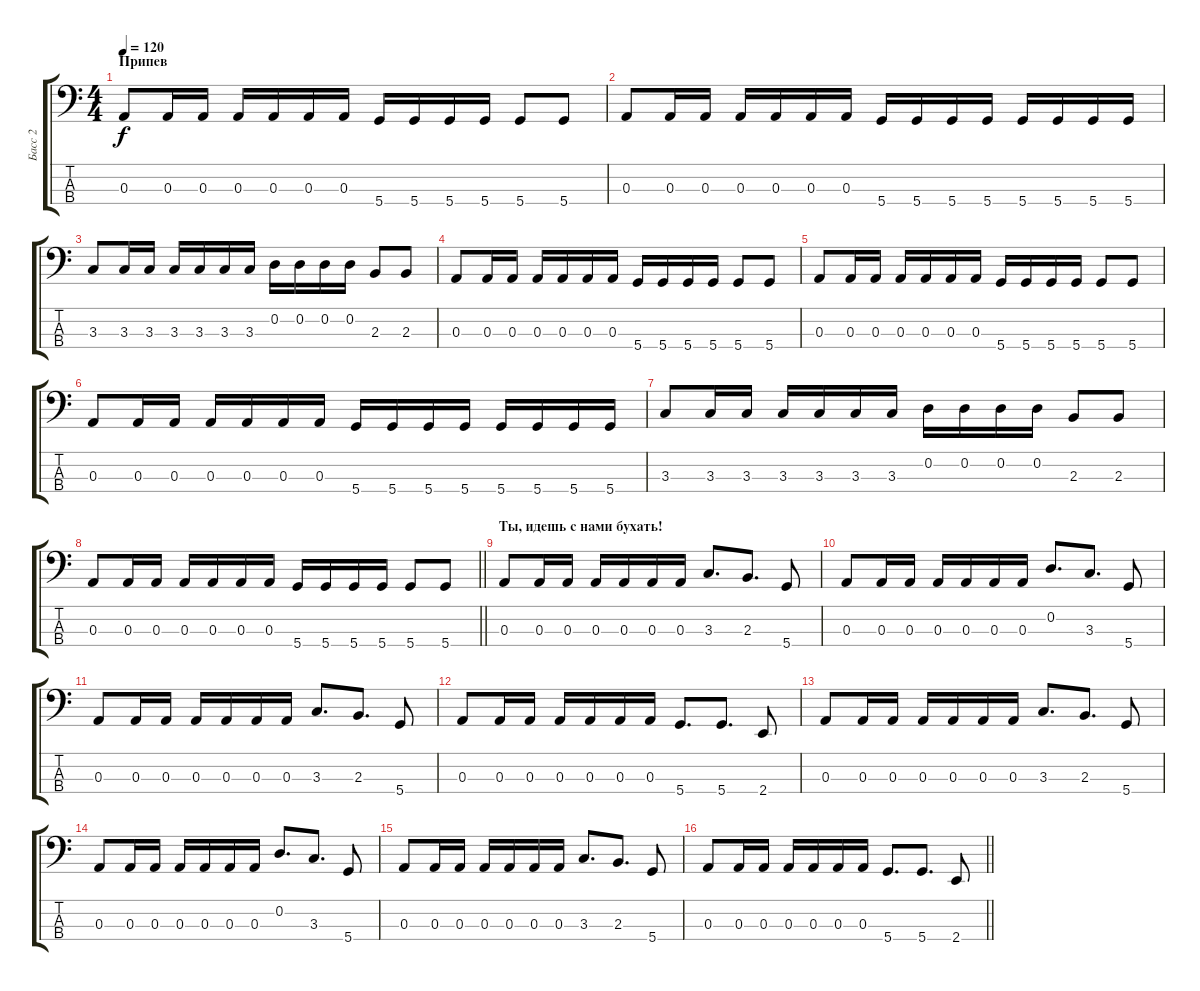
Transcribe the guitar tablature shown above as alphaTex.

\track ("Басс 2" "Басс 2") {instrument electricbassfinger}
\staff {score tabs}
\tuning (G2 D2 A1 D1) {hide}
\ts (4 4)
\section ("" "Припев")
\tempo 120
\clef f4
\ks c
0.3.8{dy f} 0.3.16 0.3.16 0.3.16 0.3.16 0.3.16 0.3.16 5.4.16 5.4.16 5.4.16 5.4.16 5.4.8 5.4.8 |
0.3.8 0.3.16 0.3.16 0.3.16 0.3.16 0.3.16 0.3.16 5.4.16 5.4.16 5.4.16 5.4.16 5.4.16 5.4.16 5.4.16 5.4.16 |
3.3.8 3.3.16 3.3.16 3.3.16 3.3.16 3.3.16 3.3.16 0.2.16 0.2.16 0.2.16 0.2.16 2.3.8 2.3.8 |
0.3.8 0.3.16 0.3.16 0.3.16 0.3.16 0.3.16 0.3.16 5.4.16 5.4.16 5.4.16 5.4.16 5.4.8 5.4.8 |
0.3.8 0.3.16 0.3.16 0.3.16 0.3.16 0.3.16 0.3.16 5.4.16 5.4.16 5.4.16 5.4.16 5.4.8 5.4.8 |
0.3.8 0.3.16 0.3.16 0.3.16 0.3.16 0.3.16 0.3.16 5.4.16 5.4.16 5.4.16 5.4.16 5.4.16 5.4.16 5.4.16 5.4.16 |
3.3.8 3.3.16 3.3.16 3.3.16 3.3.16 3.3.16 3.3.16 0.2.16 0.2.16 0.2.16 0.2.16 2.3.8 2.3.8 |
\barLineRight lightlight
0.3.8 0.3.16 0.3.16 0.3.16 0.3.16 0.3.16 0.3.16 5.4.16 5.4.16 5.4.16 5.4.16 5.4.8 5.4.8 |
\section ("" "Ты, идешь с нами бухать!")
0.3.8 0.3.16 0.3.16 0.3.16 0.3.16 0.3.16 0.3.16 3.3.8{d} 2.3.8{d} 5.4.8 |
0.3.8 0.3.16 0.3.16 0.3.16 0.3.16 0.3.16 0.3.16 0.2.8{d} 3.3.8{d} 5.4.8 |
0.3.8 0.3.16 0.3.16 0.3.16 0.3.16 0.3.16 0.3.16 3.3.8{d} 2.3.8{d} 5.4.8 |
0.3.8 0.3.16 0.3.16 0.3.16 0.3.16 0.3.16 0.3.16 5.4.8{d} 5.4.8{d} 2.4.8 |
0.3.8 0.3.16 0.3.16 0.3.16 0.3.16 0.3.16 0.3.16 3.3.8{d} 2.3.8{d} 5.4.8 |
0.3.8 0.3.16 0.3.16 0.3.16 0.3.16 0.3.16 0.3.16 0.2.8{d} 3.3.8{d} 5.4.8 |
0.3.8 0.3.16 0.3.16 0.3.16 0.3.16 0.3.16 0.3.16 3.3.8{d} 2.3.8{d} 5.4.8 |
\barLineRight lightlight
0.3.8 0.3.16 0.3.16 0.3.16 0.3.16 0.3.16 0.3.16 5.4.8{d} 5.4.8{d} 2.4.8
